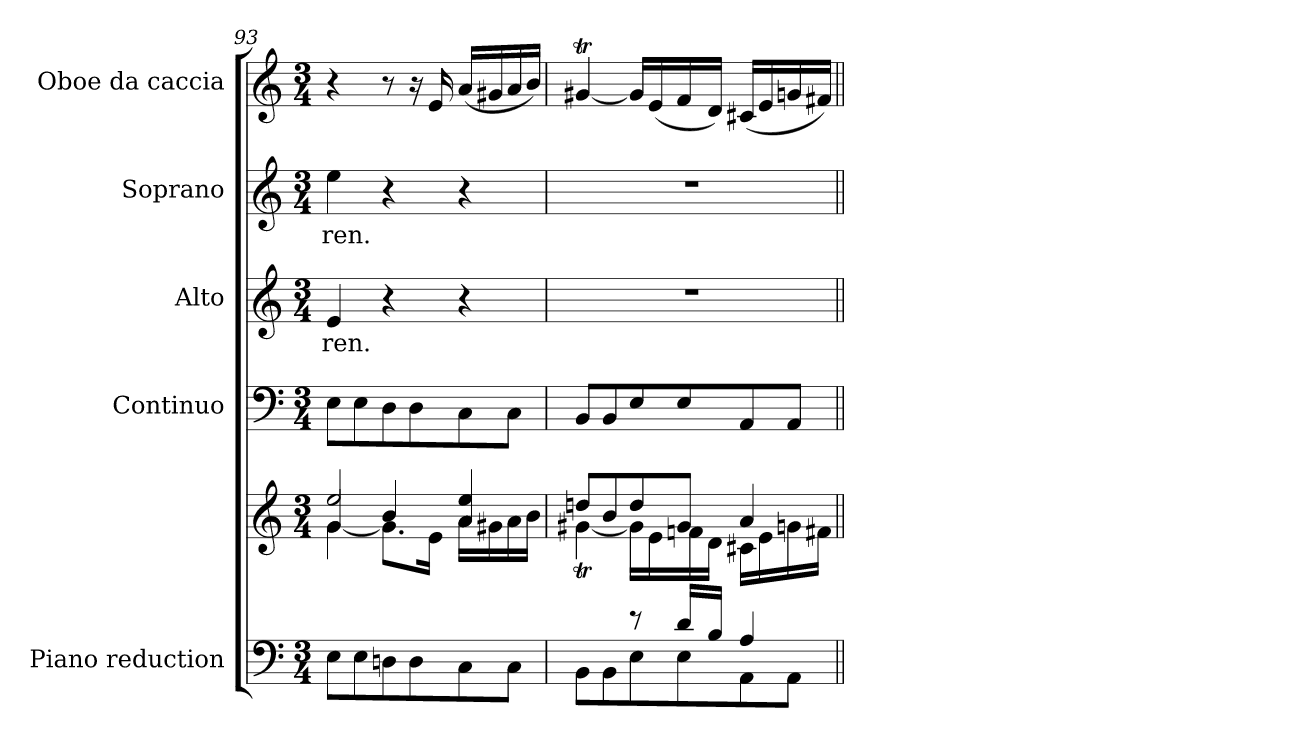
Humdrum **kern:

**kern	**kern	**kern	**kern	**text	**kern	**text	**kern
*part5	*part5	*part4	*part3	*part3	*part2	*part2	*part1
*staff6	*staff5	*staff4	*staff3	*staff3	*staff2	*staff2	*staff1
*I"Piano reduction	*	*I"Continuo	*I"Alto	*	*I"Soprano	*	*I"Oboe da caccia
*I'Pno	*	*	*	*	*	*	*I'Ob
*clefF4	*clefG2	*clefF4	*clefG2	*	*clefG2	*	*clefG2
*k[]	*k[]	*k[]	*k[]	*	*k[]	*	*k[]
*M3/4	*M3/4	*M3/4	*M3/4	*	*M3/4	*	*M3/4
=93	=93	=93	=93	=93	=93	=93	=93
*	*^	*	*	*	*	*	*
*	*	*^	*	*	*	*	*	*
!	!	!	!	!	!	!LO:LY:b	!	!LO:LY:b	!
8E\L	2ee/	[4g\	4g/	8E\L	4e/	-ren.	4ee\	-ren.	4r
8E\	.	.	.	8E\	.	.	.	.	.
8Dn\	.	8.g\L]	4b/	8D\	4r	.	4r	.	8r
8D\	.	.	.	8D\	.	.	.	.	16r
.	.	16e\Jk	.	.	.	.	.	.	16e/
8C\	4ee/	16a\LL	4a/	8C\	4r	.	4r	.	(16a/LL
.	.	16g#X\	.	.	.	.	.	.	16g#X/
8C\J	.	16a\	.	8C\J	.	.	.	.	16a/
.	.	16b\JJ	.	.	.	.	.	.	16b/JJ)
*	*	*v	*v	*	*	*	*	*	*
!!LO:PB:g=z
=94	=94	=94	=94	=94	=94	=94	=94	=94
*^	*	*	*	*	*	*	*	*
4ryy	8BB\L	8ddn/L	[4g#Xt\	8BB/L	2.r	.	2.r	.	[4g#Xt/
.	8BB\	8b/	.	8BB/	.	.	.	.	.
8r	8E\	8dd/	16g#\LL]	8E/	.	.	.	.	16g#/LL]
.	.	.	16e\	.	.	.	.	.	(16e/
16d/LL	8E\	8g#/J	16fn\	8E/	.	.	.	.	16f/
16B/JJ	.	.	16d\JJ	.	.	.	.	.	16d/JJ)
4A/	8AA\	4a/	16c#X\LL	8AA/	.	.	.	.	(16c#X/LL
.	.	.	16e\	.	.	.	.	.	16e/
.	8AA\J	.	16gn\	8AA/J	.	.	.	.	16gn/
.	.	.	16f#X\JJ	.	.	.	.	.	16f#X/JJ)
*v	*v	*	*	*	*	*	*	*	*
*	*v	*v	*	*	*	*	*	*
=||	=||	=||	=||	=||	=||	=||	=||
*-	*-	*-	*-	*-	*-	*-	*-
